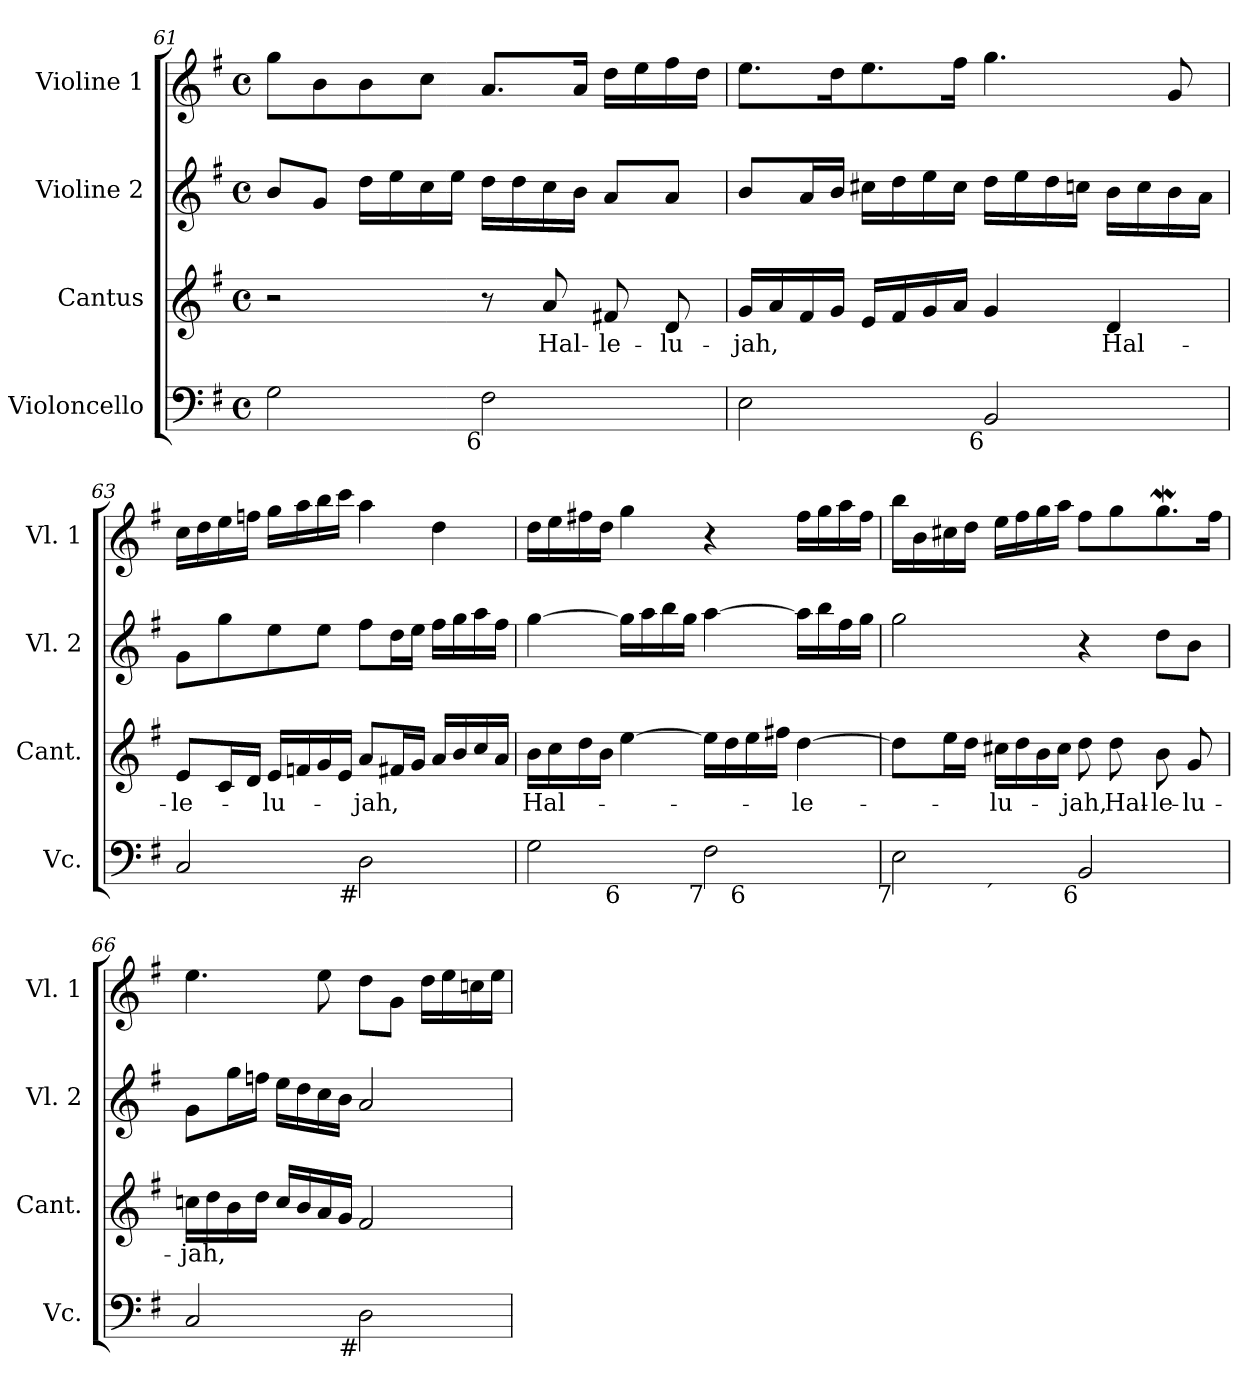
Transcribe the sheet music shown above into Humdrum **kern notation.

**kern	**kern	**text	**kern	**kern
*part4	*part3	*part3	*part2	*part1
*staff4	*staff3	*staff3	*staff2	*staff1
*I"Violoncello	*I"Cantus	*	*I"Violine 2	*I"Violine 1
*I'Vc.	*I'Cant.	*	*I'Vl. 2	*I'Vl. 1
*clefF4	*clefG2	*	*clefG2	*clefG2
*k[f#]	*k[f#]	*	*k[f#]	*k[f#]
*G:	*G:	*	*G:	*G:
*M4/4	*M4/4	*	*M4/4	*M4/4
*met(c)	*met(c)	*	*met(c)	*met(c)
=61	=61	=61	=61	=61
2Gi\	2r	.	8bi/L	8ggi\L
.	.	.	8gi/J	8bi\
.	.	.	16ddi\LL	8bi\
.	.	.	16eei\	.
.	.	.	16cci\	8cci\J
.	.	.	16eei\JJ	.
!LO:TX:b:rj:t=6	!	!	!	!
2F#i\	8r	.	16ddi\LL	8.ai/L
.	.	.	16ddi\	.
!	!	!LO:LY:b:color=#000000	!	!
.	8ai/	Hal-	16cci\	.
.	.	.	16bi\JJ	16ai/Jk
!	!	!LO:LY:b:color=#000000	!	!
.	8f#Xi/	-le-	8ai/L	16ddi\LL
.	.	.	.	16eei\
!	!	!LO:LY:b:color=#000000	!	!
.	8di/	-lu-	8ai/J	16ff#i\
.	.	.	.	16ddi\JJ
=62	=62	=62	=62	=62
!	!	!LO:LY:b:color=#000000	!	!
2Ei\	16gi/LL	-jah,	8bi/L	8.eei\L
.	16ai/	.	.	.
.	16f#i/	.	16ai/L	.
.	16gi/JJ	.	16bi/JJ	16ddi\K
.	16ei/LL	.	16cc#Xi\LL	8.eei\
.	16f#i/	.	16ddi\	.
.	16gi/	.	16eei\	.
.	16ai/JJ	.	16cc#i\JJ	16ff#i\Jk
!LO:TX:b:rj:t=6	!	!	!	!
2BBi/	4gi/	.	16ddi\LL	4.ggi\
.	.	.	16eei\	.
.	.	.	16ddi\	.
.	.	.	16ccni\JJ	.
!	!	!LO:LY:b:color=#000000	!	!
.	4di/	Hal-	16bi\LL	.
.	.	.	16cci\	.
.	.	.	16bi\	8gi/
.	.	.	16ai\JJ	.
!!LO:PB:g=z
=63	=63	=63	=63	=63
!	!	!LO:LY:b:color=#000000	!	!
2Ci/	8ei/L	-le-	8gi\L	16cci\LL
.	.	.	.	16ddi\
.	16ci/L	.	8ggi\	16eei\
.	16di/JJ	.	.	16ffni\JJ
!	!	!LO:LY:b:color=#000000	!	!
.	16ei/LL	-lu-	8eei\	16ggi\LL
.	16fni/	.	.	16aai\
.	16gi/	.	8eei\J	16bbi\
.	16ei/JJ	.	.	16ccci\JJ
!LO:TX:b:rj:t=#	!	!	!	!
!	!	!LO:LY:b:color=#000000	!	!
2Di\	8ai/L	-jah,	8ff#i\L	4aai\
.	16f#Xi/L	.	16ddi\L	.
.	16gi/JJ	.	16eei\JJ	.
.	16ai/LL	.	16ff#i\LL	4ddi\
.	16bi/	.	16ggi\	.
.	16cci/	.	16aai\	.
.	16ai/JJ	.	16ff#i\JJ	.
=64	=64	=64	=64	=64
!LO:TX:b:rj:t=5	!	!	!	!
!	!	!LO:LY:b:color=#000000	!	!
*^	*	*	*	*
*	*^	*	*	*	*
2Gi\	4ryy	2ryy	16bi\LL	Hal-	[4ggi\	16ddi\LL
.	.	.	16cci\	.	.	16eei\
.	.	.	16ddi\	.	.	16ff#Xi\
.	.	.	16bi\JJ	.	.	16ddi\JJ
!	!LO:TX:b:rj:t=6	!	!	!	!	!
.	2.ryy	.	[4eei\	.	16ggi\LL]	4ggi\
.	.	.	.	.	16aai\	.
.	.	.	.	.	16bbi\	.
.	.	.	.	.	16ggi\JJ	.
!LO:TX:b:rj:t=7	!	!	!	!	!	!
2F#i\	.	8ryy	16eei\LL]	.	[4aai\	4r
.	.	.	16ddi\	.	.	.
!	!	!LO:TX:b:rj:t=6	!	!	!	!
.	.	4.ryy	16eei\	.	.	.
.	.	.	16ff#Xi\JJ	.	.	.
!	!	!	!	!LO:LY:b:color=#000000	!	!
.	.	.	[4ddi\	-le-	16aai\LL]	16ff#i\LL
.	.	.	.	.	16bbi\	16ggi\
.	.	.	.	.	16ff#i\	16aai\
.	.	.	.	.	16ggi\JJ	16ff#i\JJ
=65	=65	=65	=65	=65	=65	=65
!LO:TX:b:rj:t=7	!	!	!	!	!	!
*	*v	*v	*	*	*	*
2Ei\	4ryy	8ddi\L]	.	2ggi\	16bbi\LL
.	.	.	.	.	16bi\
.	.	16eei\L	.	.	16cc#Xi\
.	.	16ddi\JJ	.	.	16ddi\JJ
!	!LO:TX:b:rj:t=´	!	!	!	!
!	!	!	!LO:LY:b:color=#000000	!	!
.	2.ryy	16cc#Xi\LL	-lu-	.	16eei\LL
.	.	16ddi\	.	.	16ff#i\
.	.	16bi\	.	.	16ggi\
.	.	16cc#i\JJ	.	.	16aai\JJ
!LO:TX:b:rj:t=6	!	!	!	!	!
!	!	!	!LO:LY:b:color=#000000	!	!
2BBi/	.	8ddi\	-jah,	4r	8ff#i\L
!	!	!	!LO:LY:b:color=#000000	!	!
.	.	8ddi\	Hal-	.	8ggi\
!	!	!	!LO:LY:b:color=#000000	!	!
.	.	8bi\	-le-	8ddi\L	8.ggwi\
!	!	!	!LO:LY:b:color=#000000	!	!
.	.	8gi/	-lu-	8bi\J	.
.	.	.	.	.	16ff#i\Jk
*v	*v	*	*	*	*
!!LO:LB:g=z
=66	=66	=66	=66	=66
*^	*	*	*	*
!	!	!	!LO:LY:b:color=#000000	!	!
*v	*v	*	*	*	*
2Ci/	16ccni\LL	-jah,	8gi\L	4.eei\
.	16ddi\	.	.	.
.	16bi\	.	16ggi\L	.
.	16ddi\JJ	.	16ffni\JJ	.
.	16cci/LL	.	16eei\LL	.
.	16bi/	.	16ddi\	.
.	16ai/	.	16cci\	8eei\
.	16gi/JJ	.	16bi\JJ	.
!LO:TX:b:rj:t=#	!	!	!	!
2Di\	2f#i/	.	2ai/	8ddi\L
.	.	.	.	8gi\J
.	.	.	.	16ddi\LL
.	.	.	.	16eei\
.	.	.	.	16ccni\
.	.	.	.	16eei\JJ
=	=	=	=	=
*-	*-	*-	*-	*-
